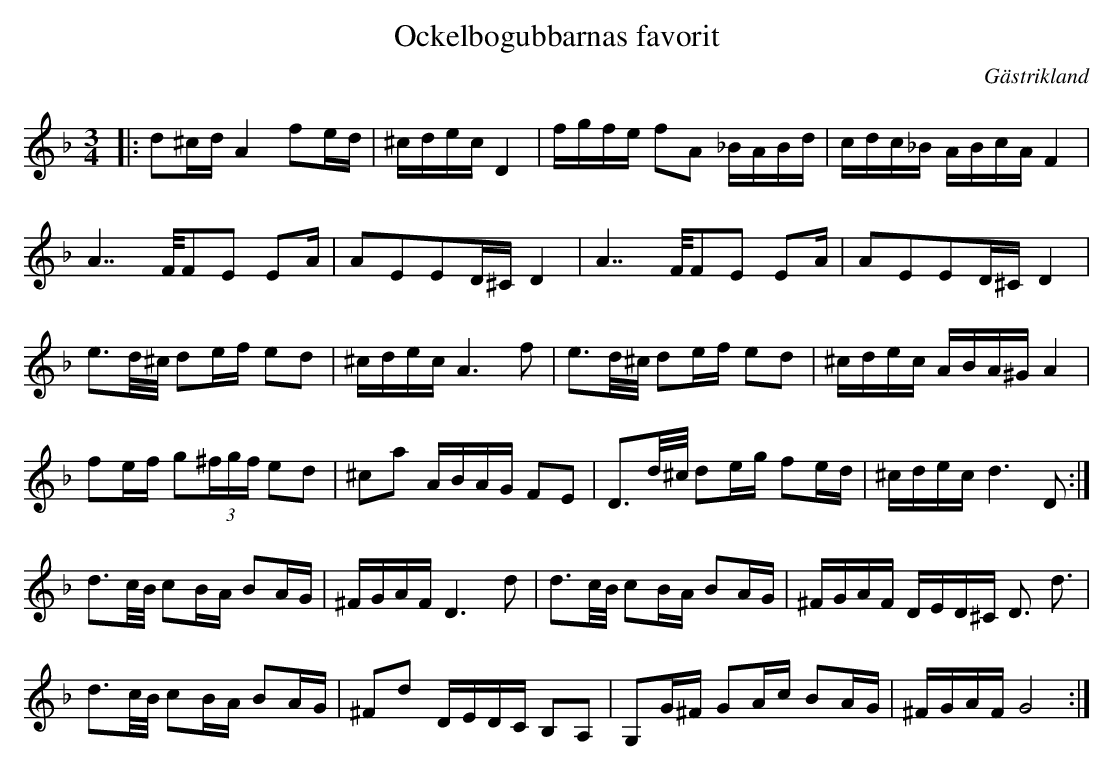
X:1
T:Ockelbogubbarnas favorit
O:Gästrikland
M:3/4
L:1/16
K:GDor
|: d2^cdA4f2ed|^cdecD4|fgfe f2A2 _BABd|cdc_B ABcAF4|
A7F/F2E2 E2A|A2E2E2D^CD4|A7F/F2E2 E2A|A2E2E2D^CD4|
e3d/^c/ d2ef e2d2|^cdecA6f2|e3d/^c/ d2ef e2d2|^cdec ABA^GA4|
f2ef g2(3^fgf e2d2|^c2a2 ABAG F2E2|D3d/^c/ d2eg f2ed|^cdec d6D2:|
d3c/B/ c2BA B2AG|^FGAFD6d2|d3c/B/ c2BA B2AG|^FGAF DED^C D3 d3|
d3c/B/ c2BA B2AG|^F2d2 DEDC B,2A,2|G,2G^F G2Ac B2AG|^FGAFG8:|
